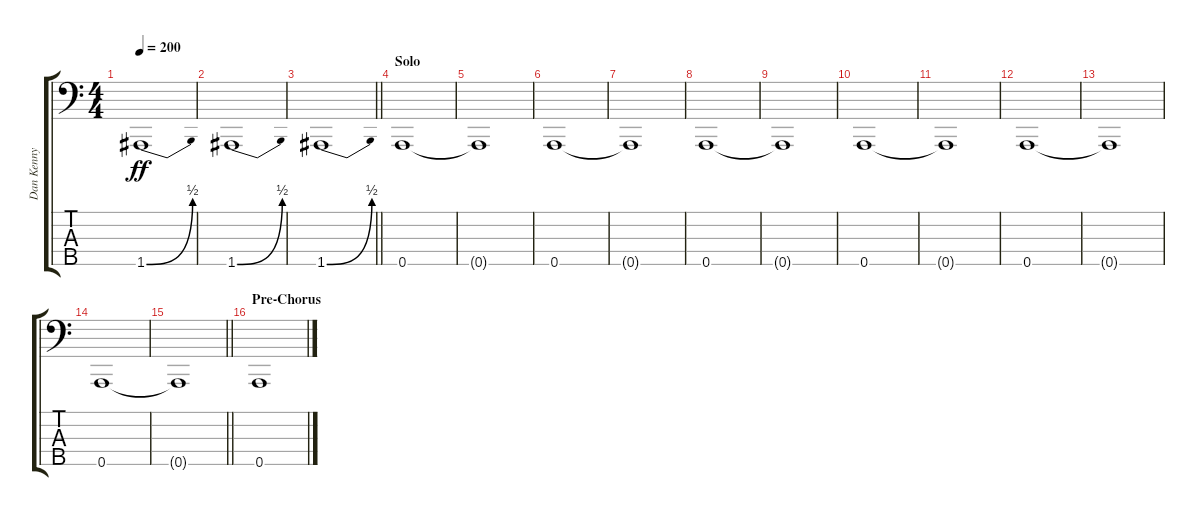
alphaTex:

\track ("Dan Kenny" "Dan Kenny") {instrument electricbassfinger}
\staff {score tabs}
\tuning (G2 D2 A1 E1 A0) {hide}
\ts (4 4)
\tempo 200
\clef f4
\ks c
1.5{be (bend 0 0 60 2)}.1{dy ff} |
1.5{be (bend 0 0 60 2)}.1 |
\barLineRight lightlight
1.5{be (bend 0 0 60 2)}.1 |
\section ("" "Solo")
0.5.1 |
0.5{t}.1 |
0.5.1 |
0.5{t}.1 |
0.5.1 |
0.5{t}.1 |
0.5.1 |
0.5{t}.1 |
0.5.1 |
0.5{t}.1 |
0.5.1 |
\barLineRight lightlight
0.5{t}.1 |
\section ("" "Pre-Chorus")
0.5.1
